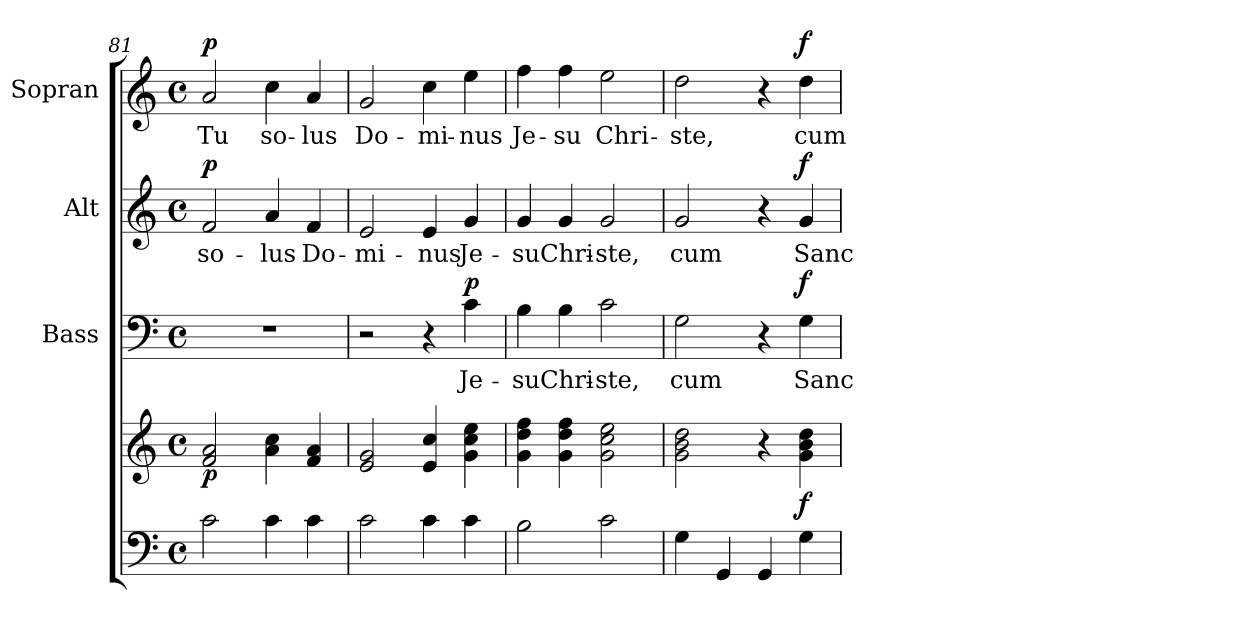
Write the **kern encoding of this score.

**kern	**kern	**dynam	**kern	**text	**dynam	**kern	**text	**dynam	**kern	**text	**dynam
*part4	*part4	*part4	*part3	*part3	*part3	*part2	*part2	*part2	*part1	*part1	*part1
*staff5	*staff4	*staff4/5	*staff3	*staff3	*staff3	*staff2	*staff2	*staff2	*staff1	*staff1	*staff1
*	*	*	*I"Bass	*	*	*I"Alt	*	*	*I"Sopran	*	*
*	*	*	*I'B.	*	*	*I'A.	*	*	*I'S.	*	*
*clefF4	*clefG2	*	*clefF4	*	*	*clefG2	*	*	*clefG2	*	*
*k[]	*k[]	*	*k[]	*	*	*k[]	*	*	*k[]	*	*
*C:	*C:	*	*C:	*	*	*C:	*	*	*C:	*	*
*M4/4	*M4/4	*	*M4/4	*	*	*M4/4	*	*	*M4/4	*	*
*met(c)	*met(c)	*	*met(c)	*	*	*met(c)	*	*	*met(c)	*	*
=81	=81	=81	=81	=81	=81	=81	=81	=81	=81	=81	=81
!	!	!LO:DY:b	!	!	!	!	!LO:LY:b	!LO:DY:a	!	!LO:LY:b	!LO:DY:a
2c\	2f/ 2a/	p	1r	.	.	2f/	so-	p	2a/	Tu	p
!	!	!	!	!	!	!	!LO:LY:b	!	!	!LO:LY:b	!
4c\	4a\ 4cc\	.	.	.	.	4a/	-lus	.	4cc\	so-	.
!	!	!	!	!	!	!	!LO:LY:b	!	!	!LO:LY:b	!
4c\	4f/ 4a/	.	.	.	.	4f/	Do-	.	4a/	-lus	.
=82	=82	=82	=82	=82	=82	=82	=82	=82	=82	=82	=82
!	!	!	!	!	!	!	!LO:LY:b	!	!	!LO:LY:b	!
2c\	2e/ 2g/	.	2r	.	.	2e/	-mi-	.	2g/	Do-	.
!	!	!	!	!	!	!	!LO:LY:b	!	!	!LO:LY:b	!
4c\	4e/ 4cc/	.	4r	.	.	4e/	-nus	.	4cc\	-mi-	.
!	!	!	!	!LO:LY:b	!LO:DY:a	!	!LO:LY:b	!	!	!LO:LY:b	!
4c\	4g\ 4cc\ 4ee\	.	4c\	Je-	p	4g/	Je-	.	4ee\	-nus	.
=83	=83	=83	=83	=83	=83	=83	=83	=83	=83	=83	=83
!	!	!	!	!LO:LY:b	!	!	!LO:LY:b	!	!	!LO:LY:b	!
2B\	4g\ 4dd\ 4ff\	.	4B\	-su	.	4g/	-su	.	4ff\	Je-	.
!	!	!	!	!LO:LY:b	!	!	!LO:LY:b	!	!	!LO:LY:b	!
.	4g\ 4dd\ 4ff\	.	4B\	Chri-	.	4g/	Chri-	.	4ff\	-su	.
!	!	!	!	!LO:LY:b	!	!	!LO:LY:b	!	!	!LO:LY:b	!
2c\	2g\ 2cc\ 2ee\	.	2c\	-ste,	.	2g/	-ste,	.	2ee\	Chri-	.
=84	=84	=84	=84	=84	=84	=84	=84	=84	=84	=84	=84
!	!	!	!	!LO:LY:b	!	!	!LO:LY:b	!	!	!LO:LY:b	!
4G\	2g\ 2b\ 2dd\	.	2G\	cum	.	2g/	cum	.	2dd\	-ste,	.
4GG/	.	.	.	.	.	.	.	.	.	.	.
4GG/	4r	.	4r	.	.	4r	.	.	4r	.	.
!	!	!LO:DY:b	!	!LO:LY:b	!LO:DY:a	!	!LO:LY:b	!LO:DY:a	!	!LO:LY:b	!LO:DY:a
4G\	4g\ 4b\ 4dd\	f	4G\	Sanc-	f	4g/	Sanc-	f	4dd\	cum	f
=	=	=	=	=	=	=	=	=	=	=	=
*-	*-	*-	*-	*-	*-	*-	*-	*-	*-	*-	*-
